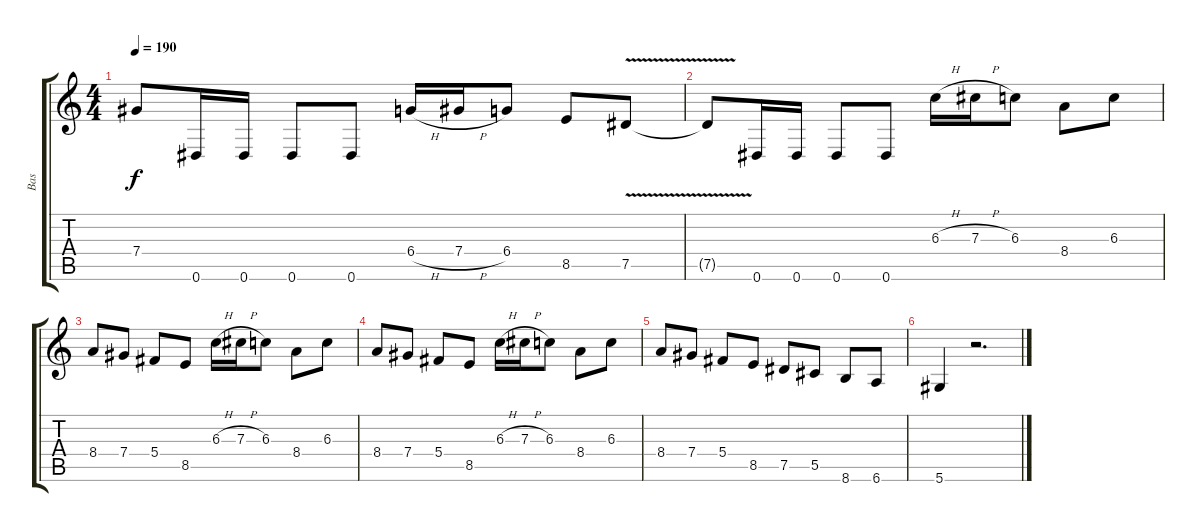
\track ("Bas" "Bas") {instrument electricbassfinger}
\staff {score tabs}
\tuning (Eb4 Bb3 Gb3 Db3 Ab2 Eb2) {hide}
\ts (4 4)
\tempo 190
\clef g2
\ks c
7.4{t}.8{dy f} 0.6.16 0.6.16 0.6.8 0.6.8 6.4{h}.16 7.4{h}.16 6.4.8 8.5.8 7.5{v}.8 |
7.5{t}.8 0.6.16 0.6.16 0.6.8 0.6.8 6.3{h}.16 7.3{h}.16 6.3.8 8.4.8 6.3.8 |
8.4.8 7.4.8 5.4.8 8.5.8 6.3{h}.16 7.3{h}.16 6.3.8 8.4.8 6.3.8 |
8.4.8 7.4.8 5.4.8 8.5.8 6.3{h}.16 7.3{h}.16 6.3.8 8.4.8 6.3.8 |
8.4.8 7.4.8 5.4.8 8.5.8 7.5.8 5.5.8 8.6.8 6.6.8 |
5.6.4 r.2{d}
